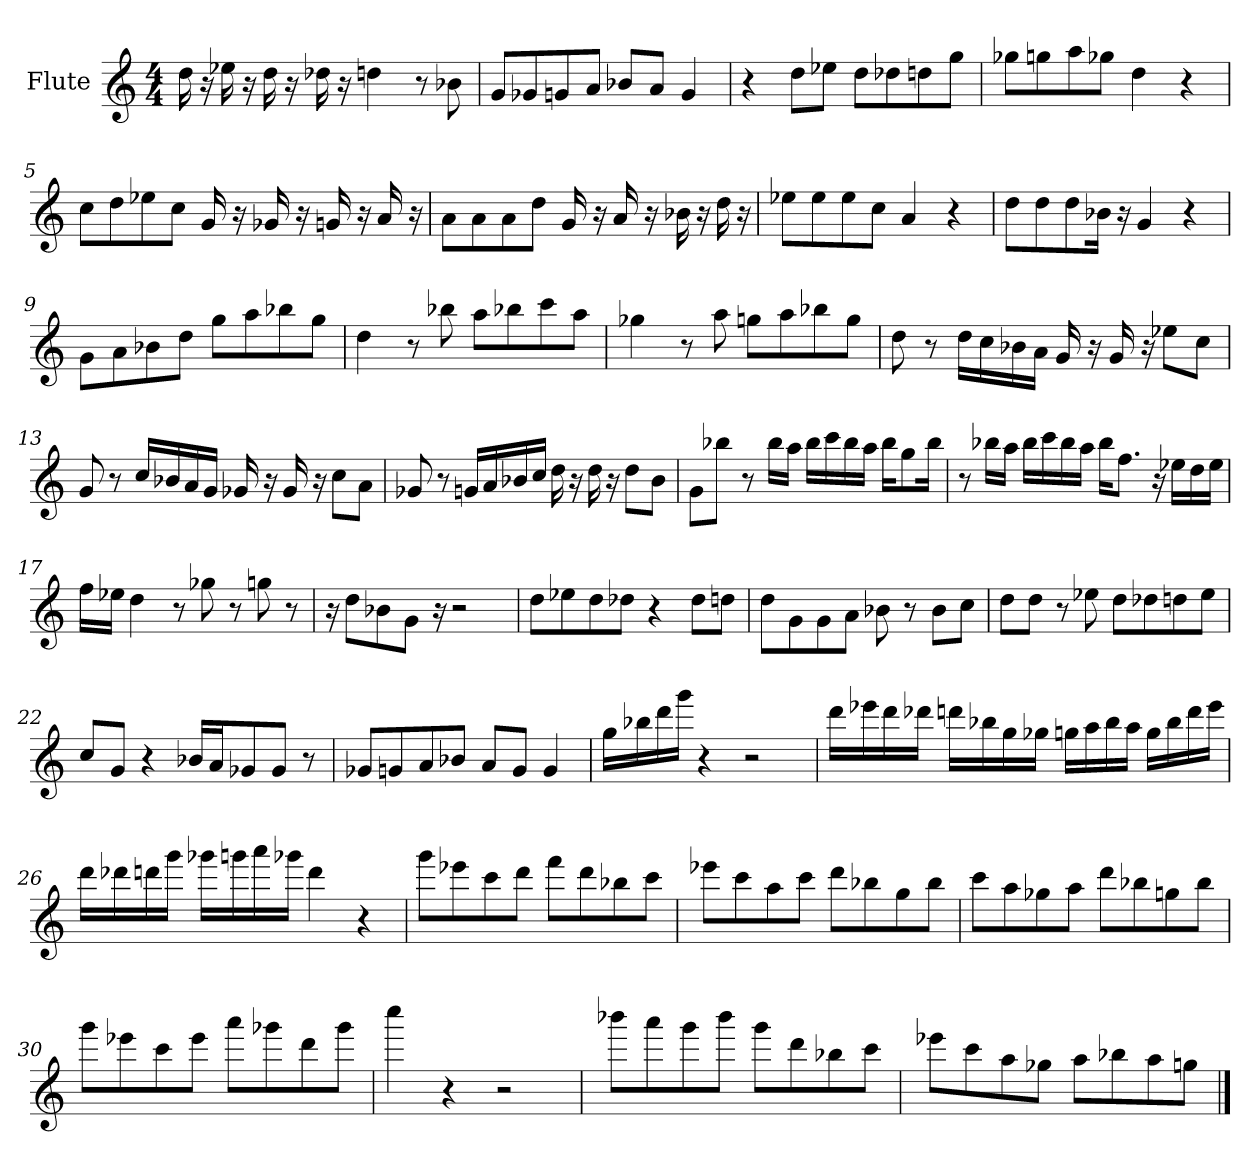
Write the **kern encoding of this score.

**kern
*part1
*staff1
*I"Flute
*I'Fl
*clefG2
*k[]
*C:
*M4/4
*MM94
=1
16dd
16r
16ee-X
16r
16dd
16r
16dd-X
16r
4ddn
8r
8b-X
=2
8gL
8g-X
8gn
8aJ
8b-XL
8aJ
4g
=3
4r
8ddL
8ee-XJ
8ddL
8dd-X
8ddn
8ggJ
=4
8gg-XL
8ggn
8aa
8gg-XJ
4dd
4r
=5
8ccL
8dd
8ee-X
8ccJ
16g
16r
16g-X
16r
16gn
16r
16a
16r
=6
8aL
8a
8a
8ddJ
16g
16r
16a
16r
16b-X
16r
16dd
16r
=7
8ee-XL
8ee-
8ee-
8ccJ
4a
4r
=8
8ddL
8dd
8dd
16b-XJ
16r
4g
4r
=9
8gL
8a
8b-X
8ddJ
8ggL
8aa
8bb-X
8ggJ
=10
4dd
8r
8bb-X
8aaL
8bb-X
8ccc
8aaJ
=11
4gg-X
8r
8aa
8ggnL
8aa
8bb-X
8ggJ
=12
8dd
8r
16ddL
16cc
16b-X
16aJ
16g
16r
16g
16r
8ee-XL
8ccJ
=13
8g
8r
16ccL
16b-X
16a
16gJ
16g-X
16r
16g-
16r
8ccL
8aJ
=14
8g-X
8r
16gnL
16a
16b-X
16ccJ
16dd
16r
16dd
16r
8ddL
8b-J
=15
8gL
8bb-XJ
8r
16bb-L
16aaJ
16bb-L
16ccc
16bb-
16aaJ
16bb-L
8gg
16bb-J
=16
8r
16bb-XL
16aaJ
16bb-L
16ccc
16bb-
16aaJ
16bb-L
8.ffJ
16r
16ee-XL
16dd
16ee-J
=17
16ffL
16ee-XJ
4dd
8r
8gg-X
8r
8ggn
8r
=18
16r
8ddL
8b-X
8gJ
16r
2r
=19
8ddL
8ee-X
8dd
8dd-XJ
4r
8dd-L
8ddnJ
=20
8ddL
8g
8g
8aJ
8b-X
8r
8b-L
8ccJ
=21
8ddL
8ddJ
8r
8ee-X
8ddL
8dd-X
8ddn
8ee-J
=22
8ccL
8gJ
4r
16b-XL
16a
8g-X
8g-J
8r
=23
8g-XL
8gn
8a
8b-XJ
8aL
8gJ
4g
=24
16ggL
16bb-X
16ddd
16gggJ
4r
2r
=25
16dddL
16eee-X
16ddd
16ddd-XJ
16dddnL
16bb-X
16gg
16gg-XJ
16ggnL
16aa
16bb-
16aaJ
16ggL
16bb-
16ddd
16eee-J
=26
16dddL
16ddd-X
16dddn
16gggJ
16ggg-XL
16gggn
16aaa
16ggg-XJ
4ddd
4r
=27
8gggL
8eee-X
8ccc
8dddJ
8fffL
8ddd
8bb-X
8cccJ
=28
8eee-XL
8ccc
8aa
8cccJ
8dddL
8bb-X
8gg
8bb-J
=29
8cccL
8aa
8gg-X
8aaJ
8dddL
8bb-X
8ggn
8bb-J
=30
8gggL
8eee-X
8ccc
8eee-J
8aaaL
8ggg-X
8ddd
8ggg-J
=31
4cccc
4r
2r
=32
8bbb-XL
8aaa
8ggg
8bbb-J
8gggL
8ddd
8bb-X
8cccJ
=33
8eee-XL
8ccc
8aa
8gg-XJ
8aaL
8bb-X
8aa
8ggnJ
==
*-
